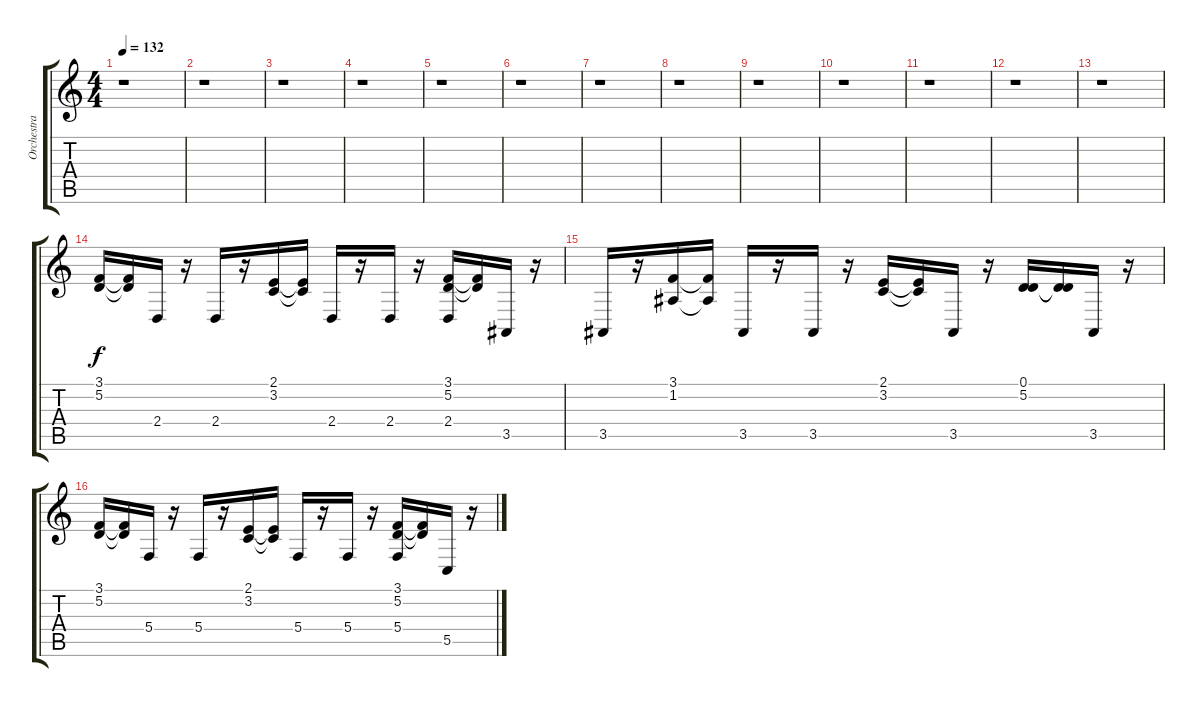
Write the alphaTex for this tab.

\track ("Orchestra 2" "Orchestra ") {instrument stringensemble1}
\staff {score tabs}
\tuning (D4 A3 F3 C3 G2 D2) {hide}
\ts (4 4)
\tempo 132
\clef g2
\ks c
r.1{dy f} |
r.1 |
r.1 |
r.1 |
r.1 |
r.1 |
r.1 |
r.1 |
r.1 |
r.1 |
r.1 |
r.1 |
r.1 |
(3.1 5.2).16 (3.1{t} 5.2{t}).16 2.4.16 r.16 2.4.16 r.16 (2.1 3.2).16 (2.1{t} 3.2{t}).16 2.4.16 r.16 2.4.16 r.16 (3.1 5.2 2.4).16 (3.1{t} 5.2{t}).16 3.5.16 r.16 |
3.5.16 r.16 (3.1 1.2).16 (3.1{t} 1.2{t}).16 3.5.16 r.16 3.5.16 r.16 (2.1 3.2).16 (2.1{t} 3.2{t}).16 3.5.16 r.16 (0.1 5.2).16 (0.1{t} 5.2{t}).16 3.5.16 r.16 |
(3.1 5.2).16 (3.1{t} 5.2{t}).16 5.4.16 r.16 5.4.16 r.16 (2.1 3.2).16 (2.1{t} 3.2{t}).16 5.4.16 r.16 5.4.16 r.16 (3.1 5.2 5.4).16 (3.1{t} 5.2{t}).16 5.5.16 r.16
